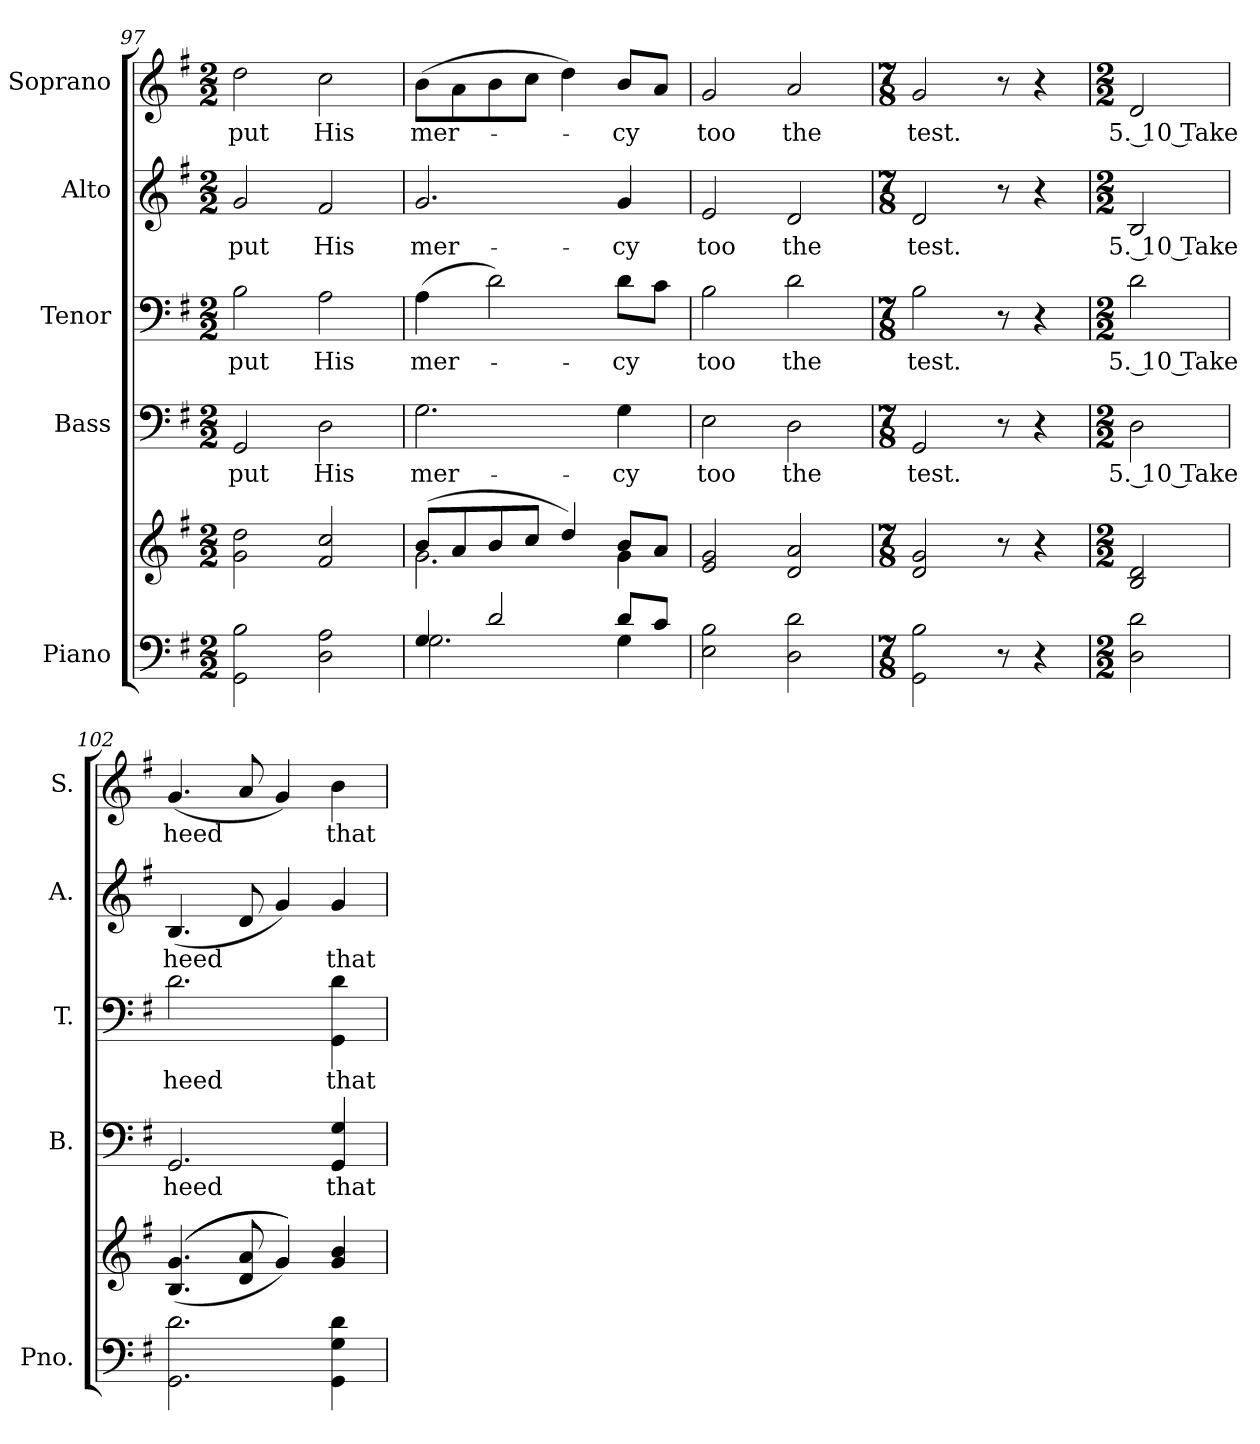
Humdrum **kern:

**kern	**kern	**kern	**text	**kern	**text	**kern	**text	**kern	**text
*part5	*part5	*part4	*part4	*part3	*part3	*part2	*part2	*part1	*part1
*staff6	*staff5	*staff4	*staff4	*staff3	*staff3	*staff2	*staff2	*staff1	*staff1
*I"Piano	*	*I"Bass	*	*I"Tenor	*	*I"Alto	*	*I"Soprano	*
*I'Pno.	*	*I'B.	*	*I'T.	*	*I'A.	*	*I'S.	*
!!LO:LB:g=z
*clefF4	*clefG2	*clefF4	*	*clefF4	*	*clefG2	*	*clefG2	*
*k[f#]	*k[f#]	*k[f#]	*	*k[f#]	*	*k[f#]	*	*k[f#]	*
*G:	*G:	*G:	*	*G:	*	*G:	*	*G:	*
*M2/2	*M2/2	*M2/2	*	*M2/2	*	*M2/2	*	*M2/2	*
=97	=97	=97	=97	=97	=97	=97	=97	=97	=97
!	!	!	!LO:LY:b:color=#000000	!	!	!	!	!	!
!	!	!	!	!	!LO:LY:b:color=#000000	!	!	!	!
!	!	!	!	!	!	!	!LO:LY:b:color=#000000	!	!
!	!	!	!	!	!	!	!	!	!LO:LY:b:color=#000000
2GGi\ 2Bi	2gi\ 2ddi	2GGi/	put	2Bi\	put	2gi/	put	2ddi\	put
!	!	!	!LO:LY:b:color=#000000	!	!	!	!	!	!
!	!	!	!	!	!LO:LY:b:color=#000000	!	!	!	!
!	!	!	!	!	!	!	!LO:LY:b:color=#000000	!	!
!	!	!	!	!	!	!	!	!	!LO:LY:b:color=#000000
2Di\ 2Ai	2f#i/ 2cci	2Di\	His	2Ai\	His	2f#i/	His	2cci\	His
=98	=98	=98	=98	=98	=98	=98	=98	=98	=98
*^	*^	*	*	*	*	*	*	*	*
!	!	!	!	!	!LO:LY:b:color=#000000	!	!	!	!	!	!
!	!	!	!	!	!	!	!LO:LY:b:color=#000000	!	!	!	!
!	!	!	!	!	!	!	!	!	!LO:LY:b:color=#000000	!	!
!	!	!	!	!	!	!	!	!	!	!	!LO:LY:b:color=#000000
4Gi/	2.Gi\	(8bi/L	2.gi\	2.Gi\	mer-	(4Ai\	mer-	2.gi/	mer-	(8bi\L	mer-
.	.	8ai/	.	.	.	.	.	.	.	8ai\	.
2di/	.	8bi/	.	.	.	2di\)	.	.	.	8bi\	.
.	.	8cci/J	.	.	.	.	.	.	.	8cci\J	.
.	.	4ddi/)	.	.	.	.	.	.	.	4ddi\)	.
!	!	!	!	!	!LO:LY:b:color=#000000	!	!	!	!	!	!
!	!	!	!	!	!	!	!LO:LY:b:color=#000000	!	!	!	!
!	!	!	!	!	!	!	!	!	!LO:LY:b:color=#000000	!	!
!	!	!	!	!	!	!	!	!	!	!	!LO:LY:b:color=#000000
8di/L	4Gi\	8bi/L	4gi\	4Gi\	-cy	8di\L	-cy	4gi/	-cy	8bi/L	-cy
8ci/J	.	8ai/J	.	.	.	8ci\J	.	.	.	8ai/J	.
*v	*v	*	*	*	*	*	*	*	*	*	*
*	*v	*v	*	*	*	*	*	*	*	*
=99	=99	=99	=99	=99	=99	=99	=99	=99	=99
!	!	!	!LO:LY:b:color=#000000	!	!	!	!	!	!
!	!	!	!	!	!LO:LY:b:color=#000000	!	!	!	!
!	!	!	!	!	!	!	!LO:LY:b:color=#000000	!	!
!	!	!	!	!	!	!	!	!	!LO:LY:b:color=#000000
2Ei\ 2Bi	2ei/ 2gi	2Ei\	too	2Bi\	too	2ei/	too	2gi/	too
!	!	!	!LO:LY:b:color=#000000	!	!	!	!	!	!
!	!	!	!	!	!LO:LY:b:color=#000000	!	!	!	!
!	!	!	!	!	!	!	!LO:LY:b:color=#000000	!	!
!	!	!	!	!	!	!	!	!	!LO:LY:b:color=#000000
2Di\ 2di	2di/ 2ai	2Di\	the	2di\	the	2di/	the	2ai/	the
=100	=100	=100	=100	=100	=100	=100	=100	=100	=100
*M7/8	*M7/8	*M7/8	*	*M7/8	*	*M7/8	*	*M7/8	*
!	!	!	!LO:LY:b:color=#000000	!	!	!	!	!	!
!	!	!	!	!	!LO:LY:b:color=#000000	!	!	!	!
!	!	!	!	!	!	!	!LO:LY:b:color=#000000	!	!
!	!	!	!	!	!	!	!	!	!LO:LY:b:color=#000000
2GGi\ 2Bi	2di/ 2gi	2GGi/	test.	2Bi\	test.	2di/	test.	2gi/	test.
8r	8r	8r	.	8r	.	8r	.	8r	.
4r	4r	4r	.	4r	.	4r	.	4r	.
!!LO:PB:g=z
=101	=101	=101	=101	=101	=101	=101	=101	=101	=101
*M2/2	*M2/2	*M2/2	*	*M2/2	*	*M2/2	*	*M2/2	*
!	!	!	!LO:LY:b:color=#000000	!	!	!	!	!	!
!	!	!	!	!	!LO:LY:b:color=#000000	!	!	!	!
!	!	!	!	!	!	!	!LO:LY:b:color=#000000	!	!
!	!	!	!	!	!	!	!	!	!LO:LY:b:color=#000000
2Di\ 2di	2Bi/ 2di	2Di\	5. 10 Take	2di\	5. 10 Take	2Bi/	5. 10 Take	2di/	5. 10 Take
=102	=102	=102	=102	=102	=102	=102	=102	=102	=102
!	!	!	!LO:LY:b:color=#000000	!	!	!	!	!	!
!	!	!	!	!	!LO:LY:b:color=#000000	!	!	!	!
!	!	!	!	!	!	!	!LO:LY:b:color=#000000	!	!
!	!	!	!	!	!	!	!	!	!LO:LY:b:color=#000000
2.GGi\ 2.di	(((4.Bi/ 4.gi	2.GGi/	heed	2.di\	heed	(4.Bi/	heed	(4.gi/	heed
.	8di/ 8ai	.	.	.	.	8di/	.	8ai/	.
.	4gi/)))	.	.	.	.	4gi/)	.	4gi/)	.
!	!	!	!LO:LY:b:color=#000000	!	!	!	!	!	!
!	!	!	!	!	!LO:LY:b:color=#000000	!	!	!	!
!	!	!	!	!	!	!	!LO:LY:b:color=#000000	!	!
!	!	!	!	!	!	!	!	!	!LO:LY:b:color=#000000
4GGi\ 4Gi 4di	4gi/ 4bi	4GGi/ 4Gi	that	4GGi\ 4di	that	4gi/	that	4bi\	that
=	=	=	=	=	=	=	=	=	=
*-	*-	*-	*-	*-	*-	*-	*-	*-	*-
